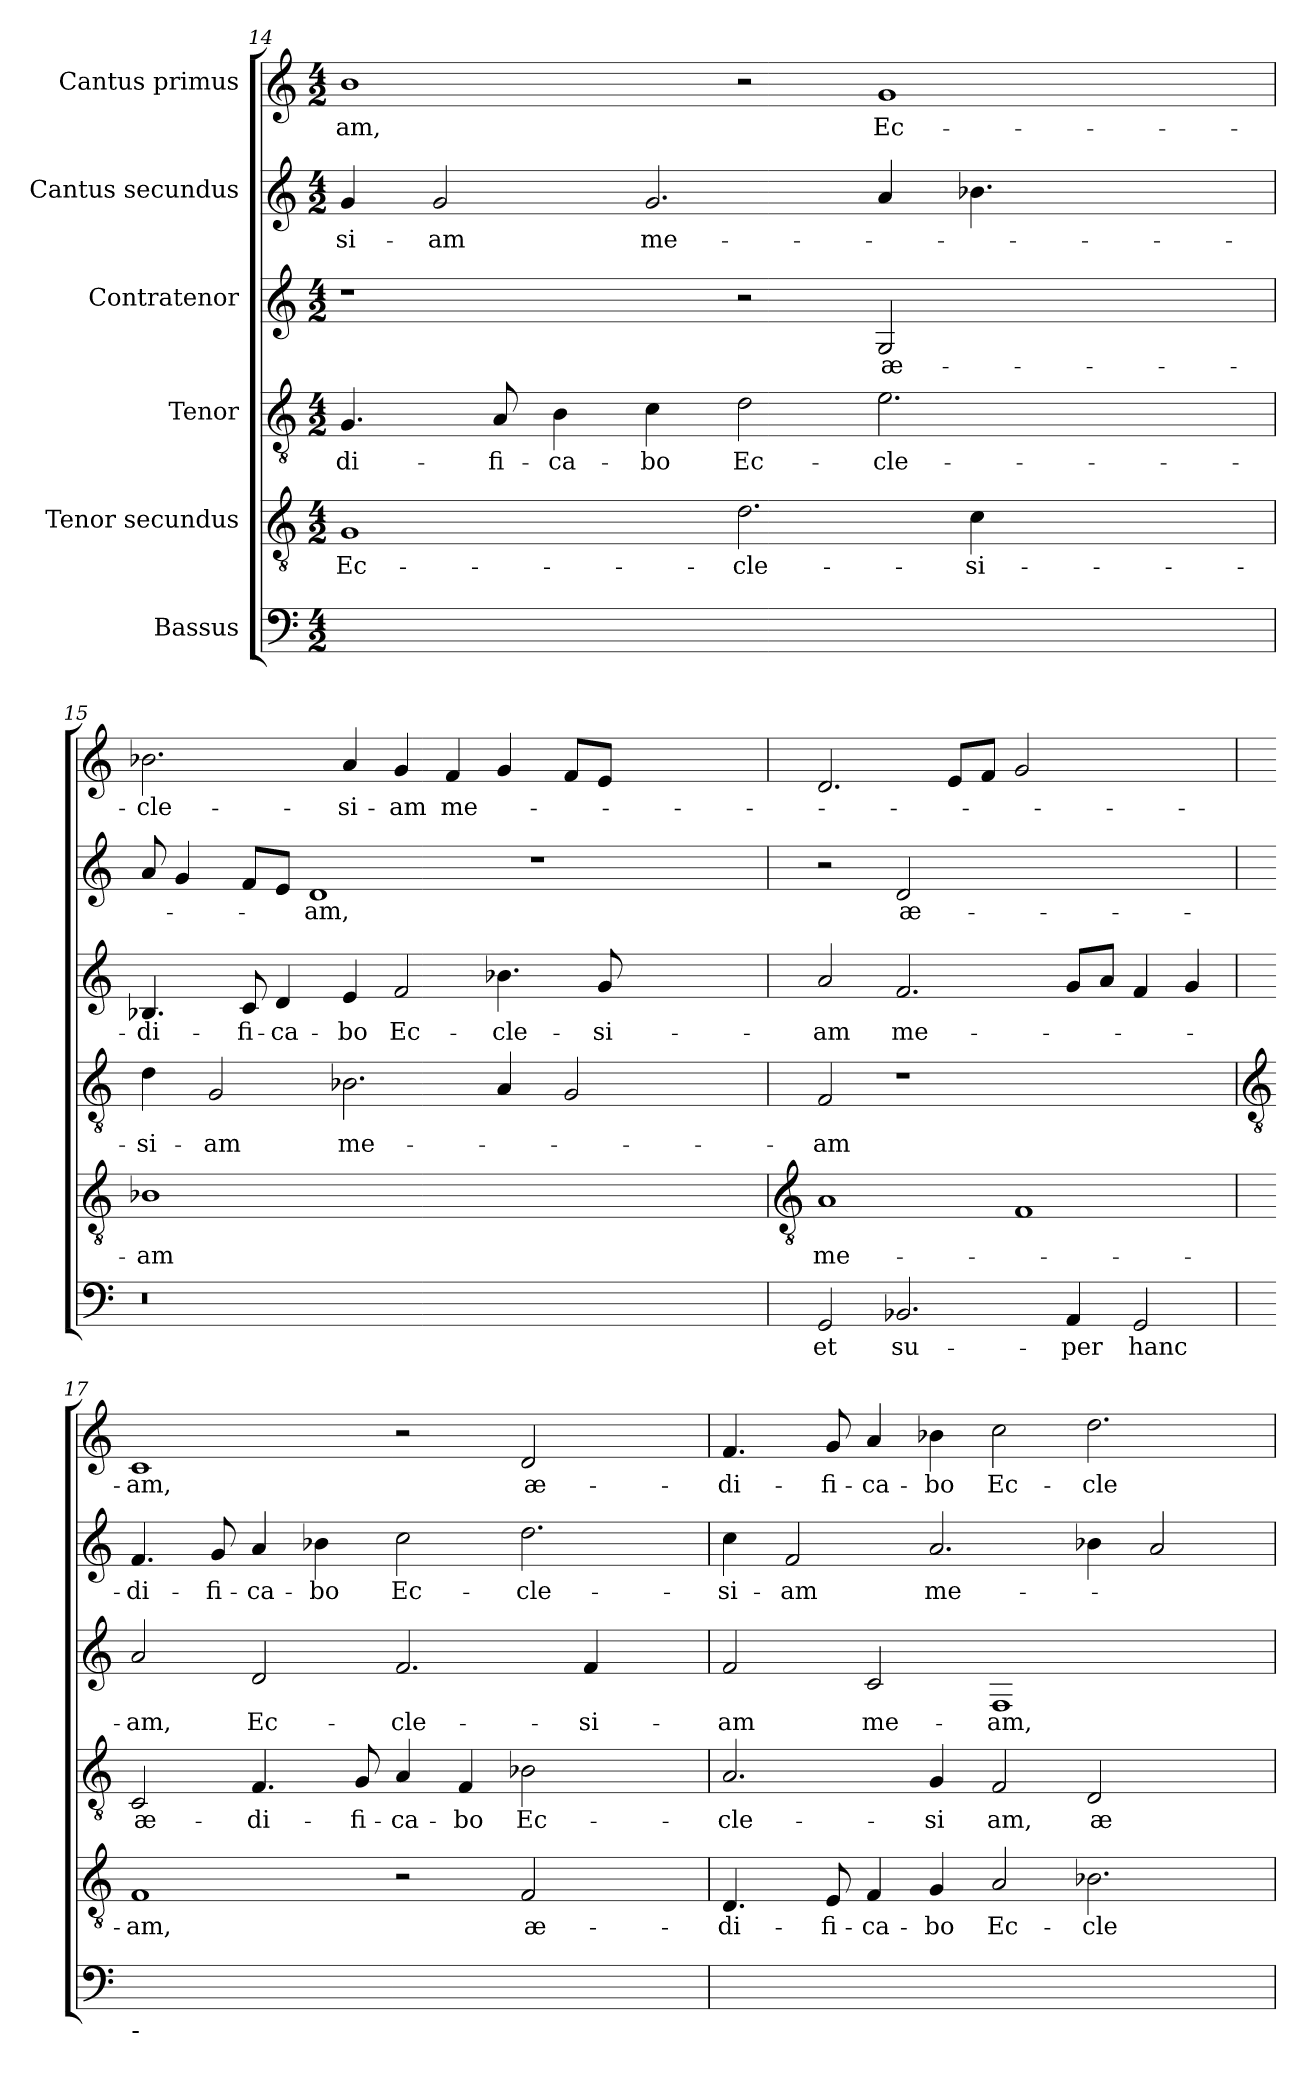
**kern	**text	**kern	**text	**kern	**text	**kern	**text	**kern	**text	**kern	**text
*part6	*part6	*part5	*part5	*part4	*part4	*part3	*part3	*part2	*part2	*part1	*part1
*staff6	*staff6	*staff5	*staff5	*staff4	*staff4	*staff3	*staff3	*staff2	*staff2	*staff1	*staff1
*I"Bassus	*	*I"Tenor secundus	*	*I"Tenor	*	*I"Contratenor	*	*I"Cantus secundus	*	*I"Cantus primus	*
*clefF4	*	*clefGv2	*	*clefGv2	*	*clefG2	*	*clefG2	*	*clefG2	*
*k[]	*	*k[]	*	*k[]	*	*k[]	*	*k[]	*	*k[]	*
*C:	*	*C:	*	*C:	*	*C:	*	*C:	*	*C:	*
*M4/2	*	*M4/2	*	*M4/2	*	*M4/2	*	*M4/2	*	*M4/2	*
=14	=14	=14	=14	=14	=14	=14	=14	=14	=14	=14	=14
!	!	!	!LO:LY:b	!	!LO:LY:b	!	!	!	!LO:LY:b	!	!LO:LY:b
1.GGyy_	.	1G	Ec-	4.G	-di-	1r	.	4g	-si-	1b	-am,
!	!	!	!	!	!	!	!	!	!LO:LY:b	!	!
.	.	.	.	.	.	.	.	2g	-am	.	.
!	!	!	!	!	!LO:LY:b	!	!	!	!	!	!
.	.	.	.	8A	-fi-	.	.	.	.	.	.
!	!	!	!	!	!LO:LY:b	!	!	!	!	!	!
.	.	.	.	4B	-ca-	.	.	.	.	.	.
!	!	!	!	!	!LO:LY:b	!	!	!	!LO:LY:b	!	!
.	.	.	.	4c	-bo	.	.	2.g	me-	.	.
!	!	!	!LO:LY:b	!	!LO:LY:b	!	!	!	!	!	!
.	.	2.d	-cle-	2d	Ec-	2r	.	.	.	2r	.
!	!	!	!	!	!LO:LY:b	!	!LO:LY:b	!	!	!	!LO:LY:b
2GGyy]	.	.	.	2.e	-cle-	2G	æ-	4a	.	1g	Ec-
!	!	!	!LO:LY:b	!	!	!	!	!	!	!	!
.	.	4c	-si-	.	.	.	.	4.b-X	.	.	.
2ryy	.	2ryy	.	.	.	2ryy	.	.	.	.	.
.	.	.	.	.	.	.	.	4.ryy	.	.	.
.	.	.	.	4ryy	.	.	.	.	.	.	.
=15	=15	=15	=15	=15	=15	=15	=15	=15	=15	=15	=15
!	!	!	!LO:LY:b	!	!LO:LY:b	!	!LO:LY:b	!	!	!	!LO:LY:b
0r	.	1B-X	-am	4d	-si-	4.B-X	-di-	8a	.	2.b-X	-cle-
.	.	.	.	.	.	.	.	4g	.	.	.
!	!	!	!	!	!LO:LY:b	!	!	!	!	!	!
.	.	.	.	2G	-am	.	.	.	.	.	.
!	!	!	!	!	!	!	!LO:LY:b	!	!	!	!
.	.	.	.	.	.	8c	-fi-	8fL	.	.	.
!	!	!	!	!	!	!	!LO:LY:b	!	!	!	!
.	.	.	.	.	.	4d	-ca-	8eJ	.	.	.
!	!	!	!	!	!	!	!	!	!LO:LY:b	!	!
.	.	.	.	.	.	.	.	1d	-am,	.	.
!	!	!	!	!	!LO:LY:b	!	!LO:LY:b	!	!	!	!LO:LY:b
.	.	.	.	2.B-X	me-	4e	-bo	.	.	4a	-si-
!	!	!	!	!	!	!	!LO:LY:b	!	!	!	!LO:LY:b
.	.	1ryy	.	.	.	2f	Ec-	.	.	4g	-am
!	!	!	!	!	!	!	!	!	!	!	!LO:LY:b
.	.	.	.	.	.	.	.	.	.	4f	me-
!	!	!	!	!	!	!	!LO:LY:b	!	!	!	!
.	.	.	.	4A	.	4.b-X	-cle-	.	.	4g	.
.	.	.	.	.	.	.	.	1r	.	.	.
.	.	.	.	2G	.	.	.	.	.	8fL	.
!	!	!	!	!	!	!	!LO:LY:b	!	!	!	!
.	.	.	.	.	.	8g	-si-	.	.	8eJ	.
2ryy	.	2ryy	.	.	.	2ryy	.	.	.	2ryy	.
.	.	.	.	4.ryy	.	.	.	.	.	.	.
8ryy	.	8ryy	.	.	.	8ryy	.	.	.	8ryy	.
!!LO:LB:g=z
=16	=16	=16	=16	=16	=16	=16	=16	=16	=16	=16	=16
*	*	*clefGv2	*	*	*	*	*	*	*	*	*
!	!LO:LY:b	!	!LO:LY:b	!	!LO:LY:b	!	!LO:LY:b	!	!	!	!
2GG	et	1A	me-	2F	-am	2a	-am	2r	.	2.d	.
!	!LO:LY:b	!	!	!	!	!	!LO:LY:b	!	!LO:LY:b	!	!
2.BB-X	su-	.	.	1r	.	2.f	me-	2d	æ-	.	.
.	.	.	.	.	.	.	.	.	.	8eL	.
.	.	.	.	.	.	.	.	.	.	8fJ	.
.	.	1F	.	.	.	.	.	1ryy	.	2g	.
!	!LO:LY:b	!	!	!	!	!	!	!	!	!	!
4AA	-per	.	.	.	.	8gL	.	.	.	.	.
.	.	.	.	.	.	8aJ	.	.	.	.	.
!	!LO:LY:b	!	!	!	!	!	!	!	!	!	!
2GG	hanc	.	.	2ryy	.	4f	.	.	.	2ryy	.
.	.	.	.	.	.	4g	.	.	.	.	.
!!LO:LB:g=z
=17	=17	=17	=17	=17	=17	=17	=17	=17	=17	=17	=17
*	*	*	*	*clefGv2	*	*	*	*	*	*	*
!LO:TX:b:t=-	!	!	!	!	!	!	!	!	!	!	!
!	!LO:LY:b	!	!LO:LY:b	!	!LO:LY:b	!	!LO:LY:b	!	!LO:LY:b	!	!LO:LY:b
[1FFyy	pe-	1F	-am,	2C	æ-	2a	-am,	4.f	-di-	1c	-am,
!	!	!	!	!	!	!	!	!	!LO:LY:b	!	!
.	.	.	.	.	.	.	.	8g	-fi-	.	.
!	!	!	!	!	!LO:LY:b	!	!LO:LY:b	!	!LO:LY:b	!	!
.	.	.	.	4.F	-di-	2d	Ec-	4a	-ca-	.	.
!	!	!	!	!	!	!	!	!	!LO:LY:b	!	!
.	.	.	.	.	.	.	.	4b-X	-bo	.	.
!	!	!	!	!	!LO:LY:b	!	!	!	!	!	!
.	.	.	.	8G	-fi-	.	.	.	.	.	.
!	!	!	!	!	!LO:LY:b	!	!LO:LY:b	!	!LO:LY:b	!	!
1FFyy_	.	2r	.	4A	-ca-	2.f	-cle-	2cc	Ec-	2r	.
!	!	!	!	!	!LO:LY:b	!	!	!	!	!	!
.	.	.	.	4F	-bo	.	.	.	.	.	.
!	!	!	!LO:LY:b	!	!LO:LY:b	!	!	!	!LO:LY:b	!	!LO:LY:b
.	.	2F	æ-	2B-X	Ec-	.	.	2.dd	-cle-	2d	æ-
!	!	!	!	!	!	!	!LO:LY:b	!	!	!	!
.	.	.	.	.	.	4f	-si-	.	.	.	.
4ryy	.	4ryy	.	4ryy	.	4ryy	.	.	.	4ryy	.
=18	=18	=18	=18	=18	=18	=18	=18	=18	=18	=18	=18
!	!	!	!LO:LY:b	!	!LO:LY:b	!	!LO:LY:b	!	!LO:LY:b	!	!LO:LY:b
1FFyy_	.	4.D	-di-	2.A	-cle-	2f	-am	4cc	-si-	4.f	-di-
!	!	!	!	!	!	!	!	!	!LO:LY:b	!	!
.	.	.	.	.	.	.	.	2f	-am	.	.
!	!	!	!LO:LY:b	!	!	!	!	!	!	!	!LO:LY:b
.	.	8E	-fi-	.	.	.	.	.	.	8g	-fi-
!	!	!	!LO:LY:b	!	!	!	!LO:LY:b	!	!	!	!LO:LY:b
.	.	4F	-ca-	.	.	2c	me-	.	.	4a	-ca-
!	!	!	!LO:LY:b	!	!LO:LY:b	!	!	!	!LO:LY:b	!	!LO:LY:b
.	.	4G	-bo	4G	-si	.	.	2.a	me-	4b-X	-bo
!	!	!	!LO:LY:b	!	!LO:LY:b	!	!LO:LY:b	!	!	!	!LO:LY:b
1FFyy]	.	2A	Ec-	2F	am,	1F	-am,	.	.	2cc	Ec-
!	!	!	!LO:LY:b	!	!LO:LY:b	!	!	!	!	!	!LO:LY:b
.	.	2.B-X	-cle-	2D	æ-	.	.	4b-X	.	2.dd	-cle-
.	.	.	.	.	.	.	.	2a	.	.	.
4ryy	.	.	.	4ryy	.	4ryy	.	.	.	.	.
=	=	=	=	=	=	=	=	=	=	=	=
*-	*-	*-	*-	*-	*-	*-	*-	*-	*-	*-	*-
